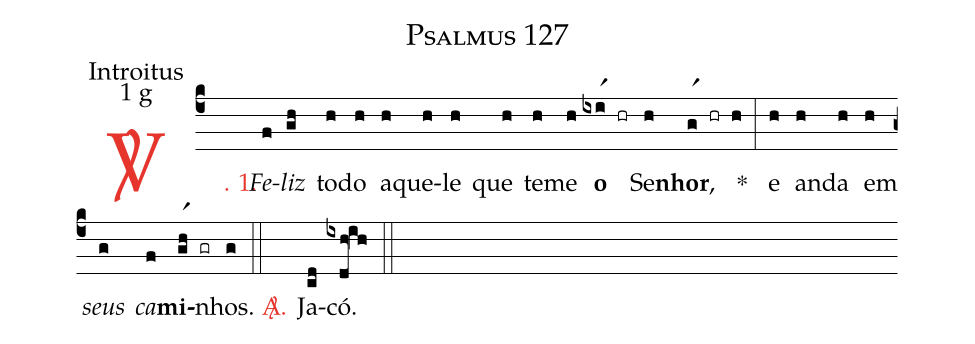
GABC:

name: Psalmus 127;
office-part: Introitus;
mode: 1;
mode-differentia: g;
%%
(c4)

<c><sp>V/</sp>. 1.</c>() <i>Fe</i>(f)<i>liz</i>(gh) to(h)do(h) a(h)que(h)le(h) que(h) te(h)me(h) <b>o</b>(ixir1 hr) Se(h)<b>nhor</b>,(gr1 hr h) *(:) e(h) an(h)da(h) em(h) <i>seus</i>(g) <i>ca</i>(f)<b>mi</b>(ghr1 gr)nhos.(g)

(::)

<c><sp>A/</sp>.</c>() Ja(cd)có.(ixdh!ih)

(::)
